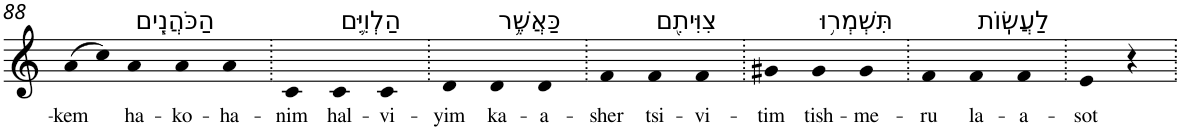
**kern	**text
*part1	*part1
*staff1	*staff1
*I"Piano	*
*I'Pno	*
!!LO:PB:g=z
*clefG2	*
*k[]	*
=88	=88
!	!LO:LY:b
(8a	-kem
8cc)	.
!LO:TX:a:t=הַכֹּהֲנִ֧ים	!
!	!LO:LY:b
4a	ha-
!	!LO:LY:b
4a	-ko-
!	!LO:LY:b
4a	-ha-
=89.	=89.
!	!LO:LY:b
4c	-nim
!LO:TX:a:t=הַלְוִיִּ֛ם	!
!	!LO:LY:b
4c	hal-
!	!LO:LY:b
4c	-vi-
=90.	=90.
!	!LO:LY:b
4d	-yim
!LO:TX:a:t=כַּאֲשֶׁ֥ר	!
!	!LO:LY:b
4d	ka-
!	!LO:LY:b
4d	-a-
=91.	=91.
!	!LO:LY:b
4f	-sher
!LO:TX:a:t=צִוִּיתִ֖ם	!
!	!LO:LY:b
4f	tsi-
!	!LO:LY:b
4f	-vi-
=92.	=92.
!	!LO:LY:b
4g#X	-tim
!LO:TX:a:t=תִּשְׁמְר֥וּ	!
!	!LO:LY:b
4g#	tish-
!	!LO:LY:b
4g#	-me-
=93.	=93.
!	!LO:LY:b
4f	-ru
!LO:TX:a:t=לַעֲשֽׂוֹת	!
!	!LO:LY:b
4f	la-
!	!LO:LY:b
4f	-a-
=94.	=94.
!	!LO:LY:b
4e	-sot
4r	.
=.	=.
*-	*-
